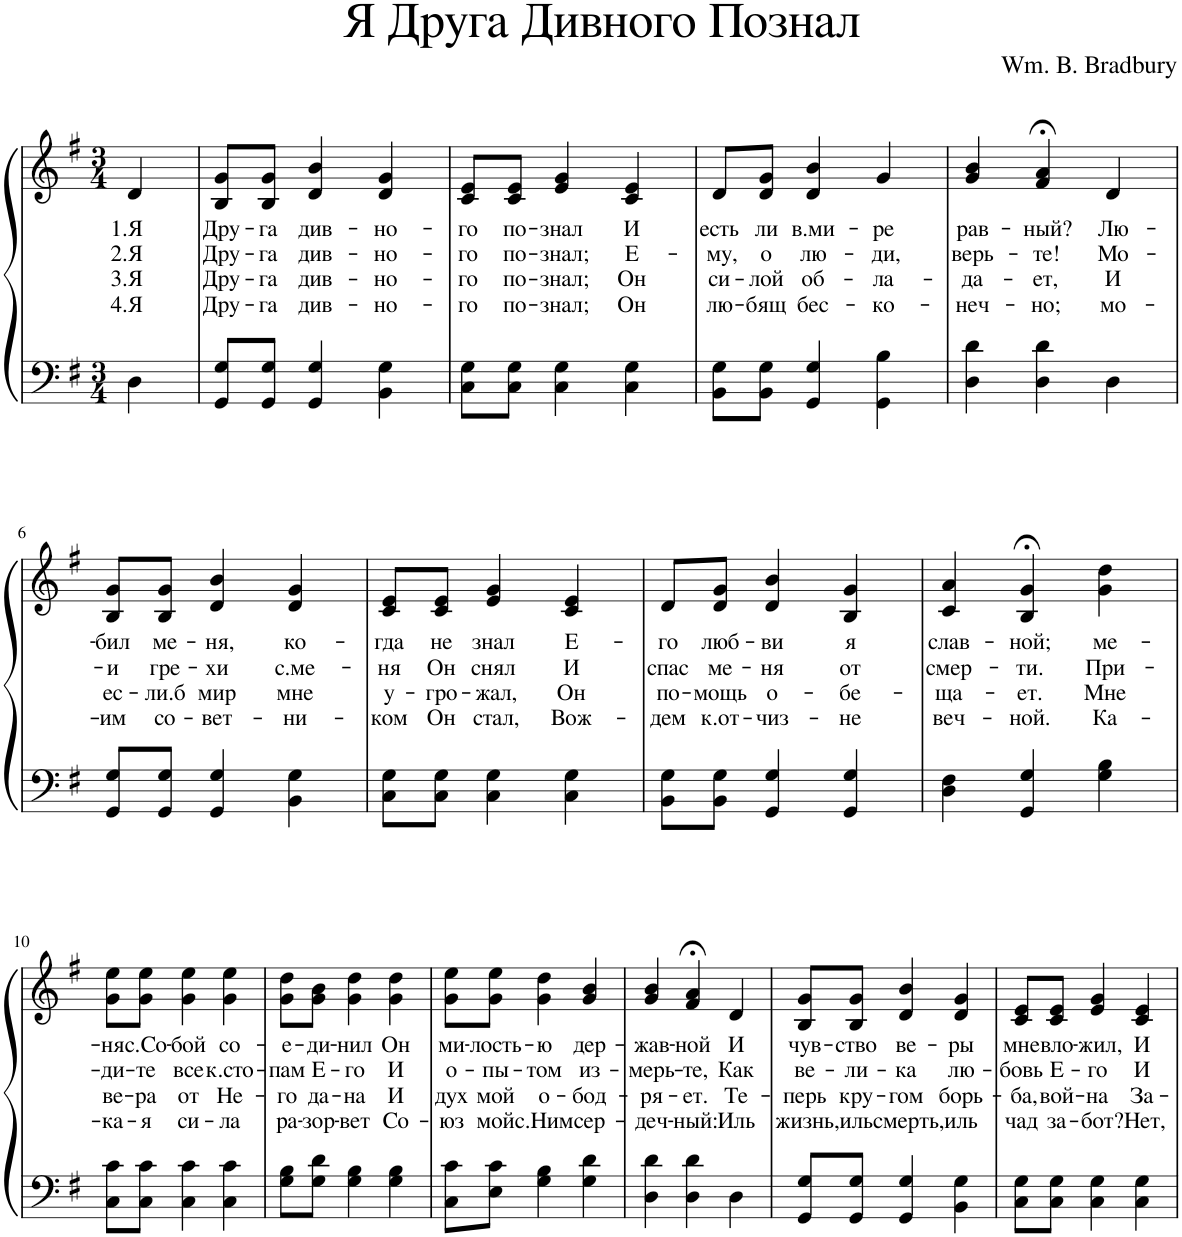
**kern	**kern	**text	**text	**text	**text
*part1	*part1	*part1	*part1	*part1	*part1
*staff2	*staff1	*staff1	*staff1	*staff1	*staff1
*I"Piano	*	*	*	*	*
*I'Pno.	*	*	*	*	*
*clefF4	*clefG2	*	*	*	*
*k[f#]	*k[f#]	*	*	*	*
*M3/4	*M3/4	*	*	*	*
=1	=1	=1	=1	=1	=1
!	!	!LO:LY:b	!LO:LY:b	!LO:LY:b	!LO:LY:b
4D\	4d/	1.Я	2.Я	3.Я	4.Я
=2	=2	=2	=2	=2	=2
!	!	!LO:LY:b	!LO:LY:b	!LO:LY:b	!LO:LY:b
8GG/ 8G/L	8B/ 8g/L	Дру-	Дру-	Дру-	Дру-
!	!	!LO:LY:b	!LO:LY:b	!LO:LY:b	!LO:LY:b
8GG/ 8G/J	8B/ 8g/J	-га	-га	-га	-га
!	!	!LO:LY:b	!LO:LY:b	!LO:LY:b	!LO:LY:b
4GG/ 4G/	4d/ 4b/	див-	див-	див-	див-
!	!	!LO:LY:b	!LO:LY:b	!LO:LY:b	!LO:LY:b
4BB\ 4G\	4d/ 4g/	-но-	-но-	-но-	-но-
=3	=3	=3	=3	=3	=3
!	!	!LO:LY:b	!LO:LY:b	!LO:LY:b	!LO:LY:b
8C\ 8G\L	8c/ 8e/L	-го	-го	-го	-го
!	!	!LO:LY:b	!LO:LY:b	!LO:LY:b	!LO:LY:b
8C\ 8G\J	8c/ 8e/J	по-	по-	по-	по-
!	!	!LO:LY:b	!LO:LY:b	!LO:LY:b	!LO:LY:b
4C\ 4G\	4e/ 4g/	-знал	-знал;	-знал;	-знал;
!	!	!LO:LY:b	!LO:LY:b	!LO:LY:b	!LO:LY:b
4C\ 4G\	4c/ 4e/	И	Е-	Он	Он
=4	=4	=4	=4	=4	=4
!	!	!LO:LY:b	!LO:LY:b	!LO:LY:b	!LO:LY:b
8BB\ 8G\L	8d/L	есть	-му,	си-	лю-
!	!	!LO:LY:b	!LO:LY:b	!LO:LY:b	!LO:LY:b
8BB\ 8G\J	8d/ 8g/J	ли	о	-лой	-бящ
!	!	!LO:LY:b	!LO:LY:b	!LO:LY:b	!LO:LY:b
4GG/ 4G/	4d/ 4b/	в.ми-	лю-	об-	бес-
!	!	!LO:LY:b	!LO:LY:b	!LO:LY:b	!LO:LY:b
4GG\ 4B\	4g/	-ре	-ди,	-ла-	-ко-
=5	=5	=5	=5	=5	=5
!	!	!LO:LY:b	!LO:LY:b	!LO:LY:b	!LO:LY:b
4D\ 4d\	4g/ 4b/	рав-	верь-	-да-	-неч-
!	!	!LO:LY:b	!LO:LY:b	!LO:LY:b	!LO:LY:b
4D\ 4d\	4f#/;< 4a/;<	-ный?	-те!	-ет,	-но;
!	!	!LO:LY:b	!LO:LY:b	!LO:LY:b	!LO:LY:b
4D\	4d/	Лю-	Мо-	И	мо-
!!LO:LB:g=z
=6	=6	=6	=6	=6	=6
!	!	!LO:LY:b	!LO:LY:b	!LO:LY:b	!LO:LY:b
8GG/ 8G/L	8B/ 8g/L	-бил	-и	ес-	-им
!	!	!LO:LY:b	!LO:LY:b	!LO:LY:b	!LO:LY:b
8GG/ 8G/J	8B/ 8g/J	ме-	гре-	-ли.б	со-
!	!	!LO:LY:b	!LO:LY:b	!LO:LY:b	!LO:LY:b
4GG/ 4G/	4d/ 4b/	-ня,	-хи	мир	-вет-
!	!	!LO:LY:b	!LO:LY:b	!LO:LY:b	!LO:LY:b
4BB\ 4G\	4d/ 4g/	ко-	с.ме-	мне	-ни-
=7	=7	=7	=7	=7	=7
!	!	!LO:LY:b	!LO:LY:b	!LO:LY:b	!LO:LY:b
8C\ 8G\L	8c/ 8e/L	-гда	-ня	у-	-ком
!	!	!LO:LY:b	!LO:LY:b	!LO:LY:b	!LO:LY:b
8C\ 8G\J	8c/ 8e/J	не	Он	-гро-	Он
!	!	!LO:LY:b	!LO:LY:b	!LO:LY:b	!LO:LY:b
4C\ 4G\	4e/ 4g/	знал	снял	-жал,	стал,
!	!	!LO:LY:b	!LO:LY:b	!LO:LY:b	!LO:LY:b
4C\ 4G\	4c/ 4e/	E-	И	Он	Вож-
=8	=8	=8	=8	=8	=8
!	!	!LO:LY:b	!LO:LY:b	!LO:LY:b	!LO:LY:b
8BB\ 8G\L	8d/L	-го	спас	по-	-дем
!	!	!LO:LY:b	!LO:LY:b	!LO:LY:b	!LO:LY:b
8BB\ 8G\J	8d/ 8g/J	люб-	ме-	-мощь	к.от-
!	!	!LO:LY:b	!LO:LY:b	!LO:LY:b	!LO:LY:b
4GG/ 4G/	4d/ 4b/	-ви	-ня	о-	-чиз-
!	!	!LO:LY:b	!LO:LY:b	!LO:LY:b	!LO:LY:b
4GG/ 4G/	4B/ 4g/	я	от	-бе-	-не
=9	=9	=9	=9	=9	=9
!	!	!LO:LY:b	!LO:LY:b	!LO:LY:b	!LO:LY:b
4D\ 4F#\	4c/ 4a/	слав-	смер-	-ща-	веч-
!	!	!LO:LY:b	!LO:LY:b	!LO:LY:b	!LO:LY:b
4GG/ 4G/	4B/;< 4g/;<	-ной;	-ти.	-ет.	-ной.
!	!	!LO:LY:b	!LO:LY:b	!LO:LY:b	!LO:LY:b
4G\ 4B\	4g\ 4dd\	ме-	При-	Мне	Ка-
!!LO:LB:g=z
=10	=10	=10	=10	=10	=10
!	!	!LO:LY:b	!LO:LY:b	!LO:LY:b	!LO:LY:b
8C\ 8c\L	8g\ 8ee\L	-ня	-ди-	ве-	-ка-
!	!	!LO:LY:b	!LO:LY:b	!LO:LY:b	!LO:LY:b
8C\ 8c\J	8g\ 8ee\J	с.Со-	-те	-ра	-я
!	!	!LO:LY:b	!LO:LY:b	!LO:LY:b	!LO:LY:b
4C\ 4c\	4g\ 4ee\	-бой	все	от	си-
!	!	!LO:LY:b	!LO:LY:b	!LO:LY:b	!LO:LY:b
4C\ 4c\	4g\ 4ee\	со-	к.сто-	Не-	-ла
=11	=11	=11	=11	=11	=11
!	!	!LO:LY:b	!LO:LY:b	!LO:LY:b	!LO:LY:b
8G\ 8B\L	8g\ 8dd\L	-е-	-пам	-го	ра-
!	!	!LO:LY:b	!LO:LY:b	!LO:LY:b	!LO:LY:b
8G\ 8d\J	8g\ 8b\J	-ди-	E-	да-	-зор-
!	!	!LO:LY:b	!LO:LY:b	!LO:LY:b	!LO:LY:b
4G\ 4B\	4g\ 4dd\	-нил	-го	-на	-вет
!	!	!LO:LY:b	!LO:LY:b	!LO:LY:b	!LO:LY:b
4G\ 4B\	4g\ 4dd\	Он	И	И	Со-
=12	=12	=12	=12	=12	=12
!	!	!LO:LY:b	!LO:LY:b	!LO:LY:b	!LO:LY:b
8C\ 8c\L	8g\ 8ee\L	ми-	о-	дух	-юз
!	!	!LO:LY:b	!LO:LY:b	!LO:LY:b	!LO:LY:b
8E\ 8c\J	8g\ 8ee\J	-лость-	-пы-	мой	мой
!	!	!LO:LY:b	!LO:LY:b	!LO:LY:b	!LO:LY:b
4G\ 4B\	4g\ 4dd\	-ю	-том	о-	с.Ним
!	!	!LO:LY:b	!LO:LY:b	!LO:LY:b	!LO:LY:b
4G\ 4d\	4g/ 4b/	дер-	из-	-бод-	сер-
=13	=13	=13	=13	=13	=13
!	!	!LO:LY:b	!LO:LY:b	!LO:LY:b	!LO:LY:b
4D\ 4d\	4g/ 4b/	-жав-	-мерь-	-ря-	-деч-
!	!	!LO:LY:b	!LO:LY:b	!LO:LY:b	!LO:LY:b
4D\ 4d\	4f#/;< 4a/;<	-ной	-те,	-ет.	-ный:
!	!	!LO:LY:b	!LO:LY:b	!LO:LY:b	!LO:LY:b
4D\	4d/	И	Как	Те-	Иль
=14	=14	=14	=14	=14	=14
!	!	!LO:LY:b	!LO:LY:b	!LO:LY:b	!LO:LY:b
8GG/ 8G/L	8B/ 8g/L	чув-	ве-	-перь	жизнь,
!	!	!LO:LY:b	!LO:LY:b	!LO:LY:b	!LO:LY:b
8GG/ 8G/J	8B/ 8g/J	-ство	-ли-	кру-	иль
!	!	!LO:LY:b	!LO:LY:b	!LO:LY:b	!LO:LY:b
4GG/ 4G/	4d/ 4b/	ве-	-ка	-гом	смерть,
!	!	!LO:LY:b	!LO:LY:b	!LO:LY:b	!LO:LY:b
4BB\ 4G\	4d/ 4g/	-ры	лю-	борь-	иль
=15	=15	=15	=15	=15	=15
!	!	!LO:LY:b	!LO:LY:b	!LO:LY:b	!LO:LY:b
8C\ 8G\L	8c/ 8e/L	мне	-бовь	-ба,	чад
!	!	!LO:LY:b	!LO:LY:b	!LO:LY:b	!LO:LY:b
8C\ 8G\J	8c/ 8e/J	вло-	E-	вой-	за-
!	!	!LO:LY:b	!LO:LY:b	!LO:LY:b	!LO:LY:b
4C\ 4G\	4e/ 4g/	-жил,	-го	-на	-бот?
!	!	!LO:LY:b	!LO:LY:b	!LO:LY:b	!LO:LY:b
4C\ 4G\	4c/ 4e/	И	И	За-	Нет,
=	=	=	=	=	=
*-	*-	*-	*-	*-	*-
